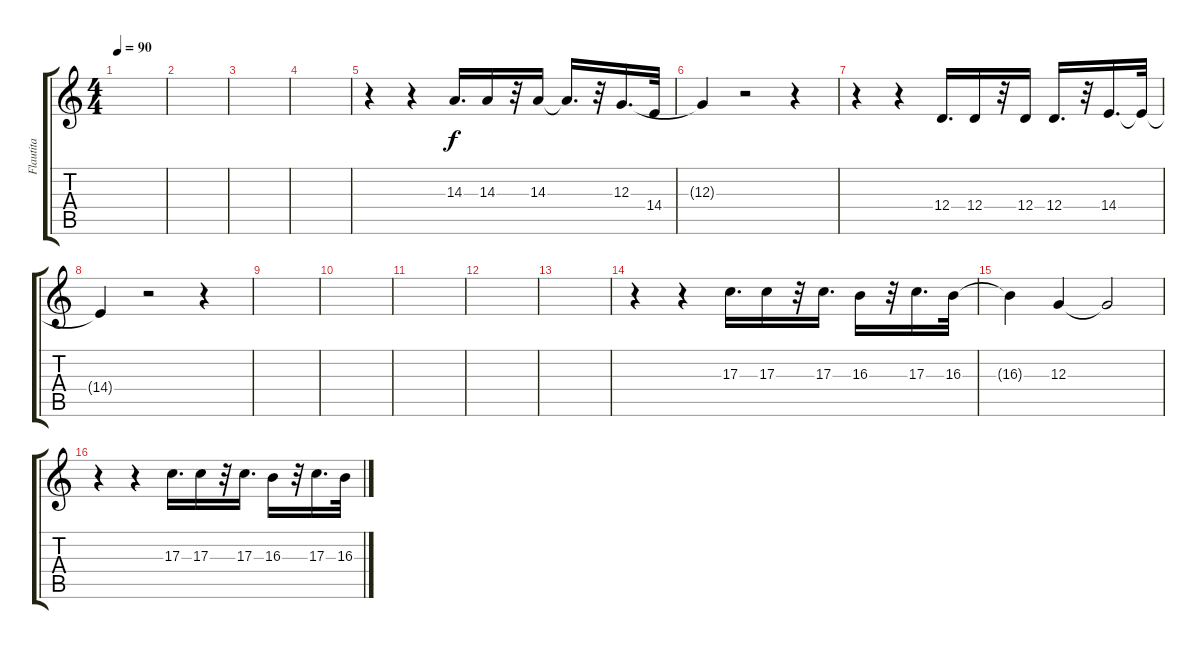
\track ("Flautita" "Flautita") {instrument ocarina}
\staff {score tabs}
\tuning (E4 B3 G3 D3 A2 E2) {hide}
\ts (4 4)
\tempo 90
\clef g2
\ks c
|
|
|
|
r.4 r.4 14.3.16{d} 14.3.16 r.32 14.3.16 14.3{t}.16{d} r.32 12.3.16{d} 14.4.32 |
12.3{t}.4 r.2 r.4 |
r.4 r.4 12.4.16{d} 12.4.16 r.32 12.4.16 12.4.16{d} r.32 14.4.16{d} 14.4{t}.32 |
14.4{t}.4 r.2 r.4 |
|
|
|
|
|
r.4 r.4 17.3.16{d} 17.3.16 r.32 17.3.16{d} 16.3.16 r.32 17.3.16{d} 16.3.32 |
16.3{t}.4 12.3.4 12.3{t}.2 |
r.4 r.4 17.3.16{d} 17.3.16 r.32 17.3.16{d} 16.3.16 r.32 17.3.16{d} 16.3.32
